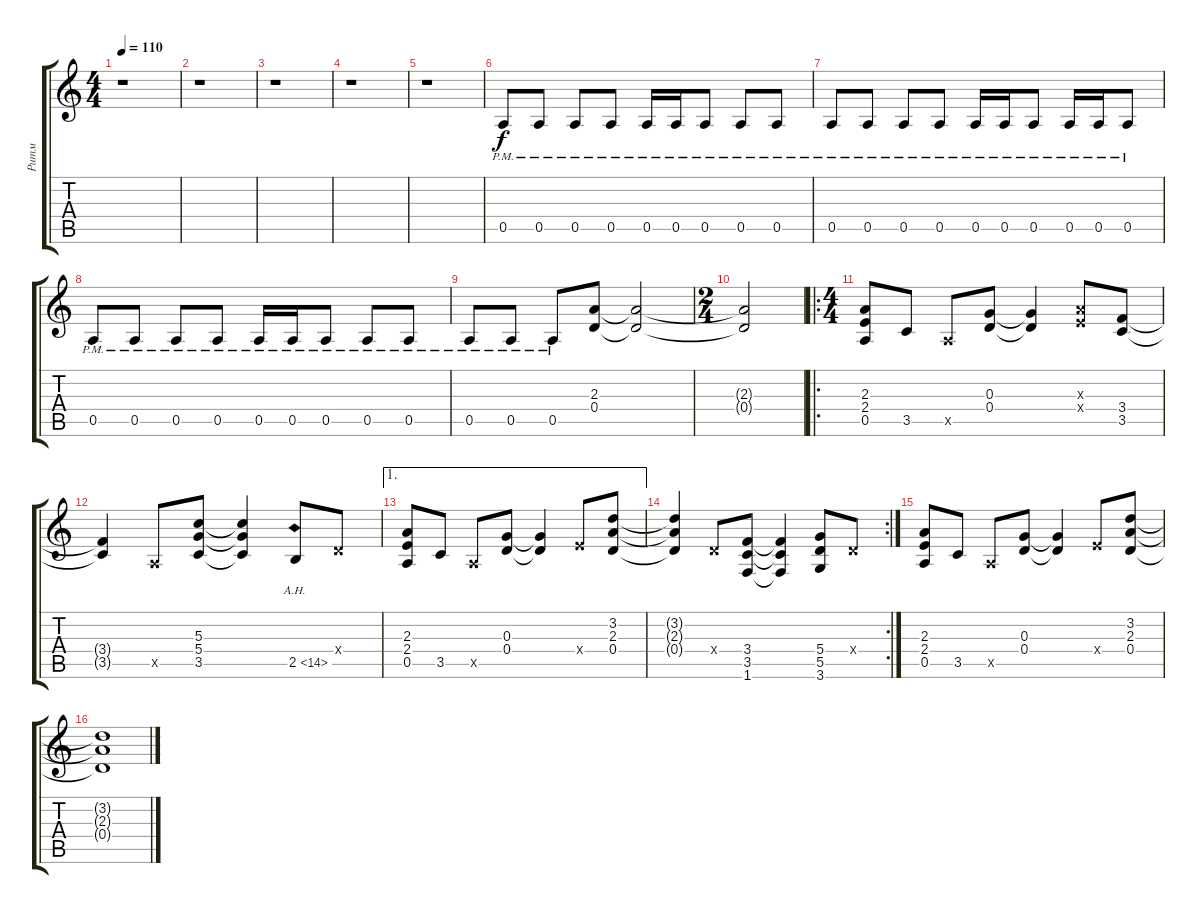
\track ("Ритм" "Ритм") {instrument distortionguitar}
\staff {score tabs}
\tuning (E4 B3 G3 D3 A2 E2) {hide}
\ts (4 4)
\tempo 110
\clef g2
\ks c
r.1{dy f instrument distortionguitar} |
r.1 |
r.1 |
r.1 |
r.1 |
0.5{pm}.8 0.5{pm}.8 0.5{pm}.8 0.5{pm}.8 0.5{pm}.16 0.5{pm}.16 0.5{pm}.8 0.5{pm}.8 0.5{pm}.8 |
0.5{pm}.8 0.5{pm}.8 0.5{pm}.8 0.5{pm}.8 0.5{pm}.16 0.5{pm}.16 0.5{pm}.8 0.5{pm}.16 0.5{pm}.16 0.5{pm}.8 |
0.5{pm}.8 0.5{pm}.8 0.5{pm}.8 0.5{pm}.8 0.5{pm}.16 0.5{pm}.16 0.5{pm}.8 0.5{pm}.8 0.5{pm}.8 |
0.5{pm}.8 0.5{pm}.8 0.5{pm}.8 (2.3 0.4).8 (2.3{t} 0.4{t}).2 |
\ts (2 4)
(2.3{t} 0.4{t}).2 |
\ro
\ts (4 4)
(2.3 2.4 0.5).8 3.5.8 0.5{x}.8 (0.3 0.4).8 (0.3{t} 0.4{t}).4 (2.3{x} 2.4{x}).8 (3.4 3.5).8 |
(3.4{t} 3.5{t}).4 0.5{x}.8 (5.3 5.4 3.5).8 (5.3{t} 5.4{t} 3.5{t}).4 2.5{ah 12}.8 0.4{x}.8 |
\ae 1
(2.3 2.4 0.5).8 3.5.8 0.5{x}.8 (0.3 0.4).8 (0.3{t} 0.4{t}).4 2.4{x}.8 (3.2 2.3 0.4).8 |
\rc 2
(3.2{t} 2.3{t} 0.4{t}).4 0.4{x}.8 (3.4 3.5 1.6).8 (3.4{t} 3.5{t} 1.6{t}).4 (5.4 5.5 3.6).8 0.4{x}.8 |
(2.3 2.4 0.5).8 3.5.8 0.5{x}.8 (0.3 0.4).8 (0.3{t} 0.4{t}).4 2.4{x}.8 (3.2 2.3 0.4).8 |
(3.2{t} 2.3{t} 0.4{t}).1
